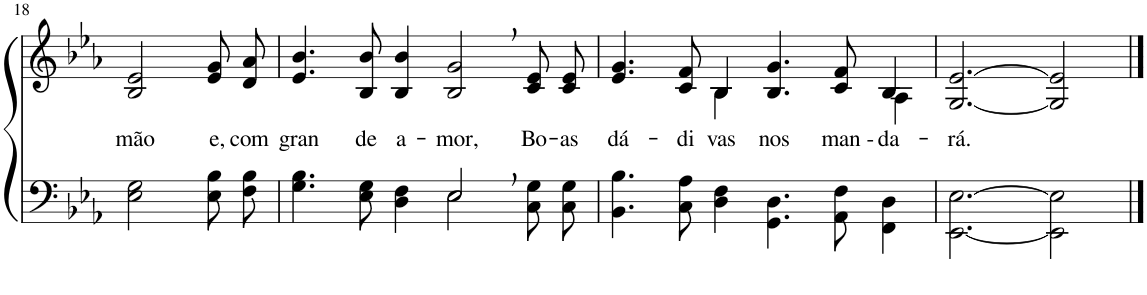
**kern	**kern	**text
*part2	*part1	*part1
*staff2	*staff1	*staff1
*I"Parte III e IV	*I"Parte I e II	*
!!LO:PB:g=z
*clefF4	*clefG2	*
*Trd-1c-2	*Trd-1c-2	*
*k[b-e-a-]	*k[b-e-a-]	*
*M6/4	*M6/4	*
=18	=18	=18
!	!	!LO:LY:b
2E-\ 2G\	2B-/ 2e-/	mão
!	!	!LO:LY:b
8E-\ 8B-\L	8e-/ 8g/L	e,
!	!	!LO:LY:b
8F\ 8B-\J	8d/ 8a-/J	com
=19	=19	=19
*^	*	*
!	!	!	!LO:LY:b
4.G\ 4.B-\	2.ryy	4.e-/ 4.b-/	gran
!	!	!	!LO:LY:b
8E-\ 8G\	.	8B-/ 8b-/	de
!	!	!	!LO:LY:b
4D\ 4F\	.	4B-/ 4b-/	a-
!	!	!	!LO:LY:b
2E-,\	2E-/	2B-/, 2g/,	-mor,
!	!	!	!LO:LY:b
8C\ 8G\L	4ryy	8c/ 8e-/L	Bo-
!	!	!	!LO:LY:b
8C\ 8G\J	.	8c/ 8e-/J	-as
*v	*v	*	*
=20	=20	=20
!	!	!LO:LY:b
*	*^	*
4.BB-\ 4.B-\	4.e-/ 4.g/	2ryy	dá-
!	!	!	!LO:LY:b
8C\ 8A-\	8c/ 8f/	.	-di-
!	!	!	!LO:LY:b
4D\ 4F\	4B-/	4B-\	-vas
!	!	!	!LO:LY:b
4.GG\ 4.D\	4.B-/ 4.g/	2ryy	nos
!	!	!	!LO:LY:b
8AA-\ 8F\	8c/ 8f/	.	man --
!	!	!	!LO:LY:b
4FF\ 4D\	4B-/	4A-\	-da-
=21	=21	=21	=21
!	!	!	!LO:LY:b
*	*v	*v	*
[2.EE-\ [2.E-\	[2.G/ [2.e-/	-rá.
2EE-\] 2E-\]	2G/] 2e-/]	.
==	==	==
*-	*-	*-
